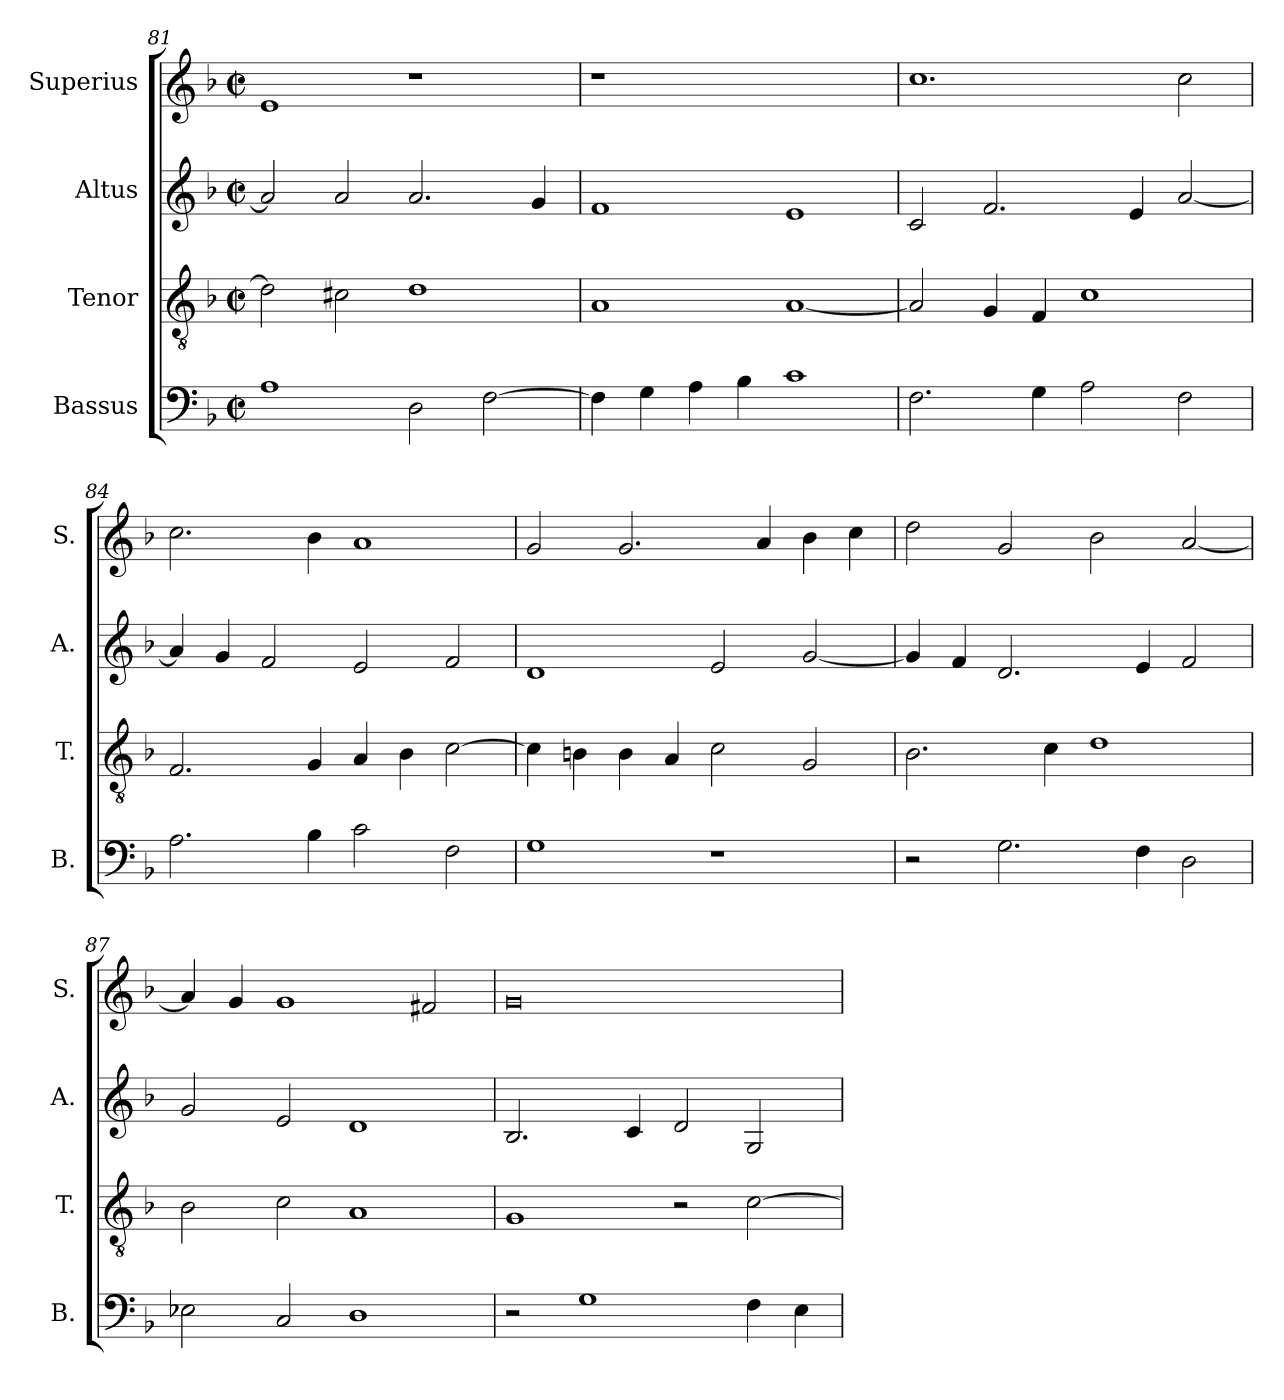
**kern	**kern	**kern	**kern
*part4	*part3	*part2	*part1
*staff4	*staff3	*staff2	*staff1
*I"Bassus	*I"Tenor	*I"Altus	*I"Superius
*I'B.	*I'T.	*I'A.	*I'S.
*clefF4	*clefGv2	*clefG2	*clefG2
*	*ITrd7c12	*	*
*k[b-]	*k[b-]	*k[b-]	*k[b-]
*F:	*F:	*F:	*F:
*M2/2	*M2/2	*M2/2	*M2/2
*met(c|)	*met(c|)	*met(c|)	*met(c|)
=81	=81	=81	=81
1Ai	2Di\]	2ai/]	1ei
.	2C#Xi\	2ai/	.
2Di\	1Di	2.ai/	1r
[>2Fi\	.	.	.
.	.	4gi/	.
=82	=82	=82	=82
!	!	!	!LO:N:vis=1
4Fi\]	1AAi	1fi	1r
4Gi\	.	.	.
4Ai\	.	.	.
4B-i\	.	.	.
1ci	[<1AAi	1ei	1ryy
=83	=83	=83	=83
2.Fi\	2AAi/]	2ci/	1.cci
.	4GGi/	2.fi/	.
4Gi\	4FFi/	.	.
2Ai\	1Ci	.	.
.	.	4ei/	.
2Fi\	.	[<2ai/	2cci\
!!LO:LB:g=z
=84	=84	=84	=84
2.Ai\	2.FFi/	4ai/]	2.cci\
.	.	4gi/	.
.	.	2fi/	.
4B-i\	4GGi/	.	4b-i\
2ci\	4AAi/	2ei/	1ai
.	4BB-i\	.	.
2Fi\	[>2Ci\	2fi/	.
=85	=85	=85	=85
1Gi	4Ci\]	1di	2gi/
.	4BBni\	.	.
.	4BBi\	.	2.gi/
.	4AAi/	.	.
1r	2Ci\	2ei/	.
.	.	.	4ai/
.	2GGi/	[<2gi/	4b-i\
.	.	.	4cci\
=86	=86	=86	=86
2r	2.BB-i\	4gi/]	2ddi\
.	.	4fi/	.
2.Gi\	.	2.di/	2gi/
.	4Ci\	.	.
.	1Di	.	2b-i\
4Fi\	.	4ei/	.
2Di\	.	2fi/	[<2ai/
=87	=87	=87	=87
2E-Xi\	2BB-i\	2gi/	4ai/]
.	.	.	4gi/
2Ci/	2Ci\	2ei/	1gi
1Di	1AAi	1di	.
.	.	.	2f#Xi/
!!LO:LB:g=z
=88	=88	=88	=88
2r	1GGi	2.B-i/	0gi
1Gi	.	.	.
.	.	4ci/	.
.	2r	2di/	.
4Fi\	[>2Ci\	2Gi/	.
4Ei\	.	.	.
=	=	=	=
*-	*-	*-	*-
